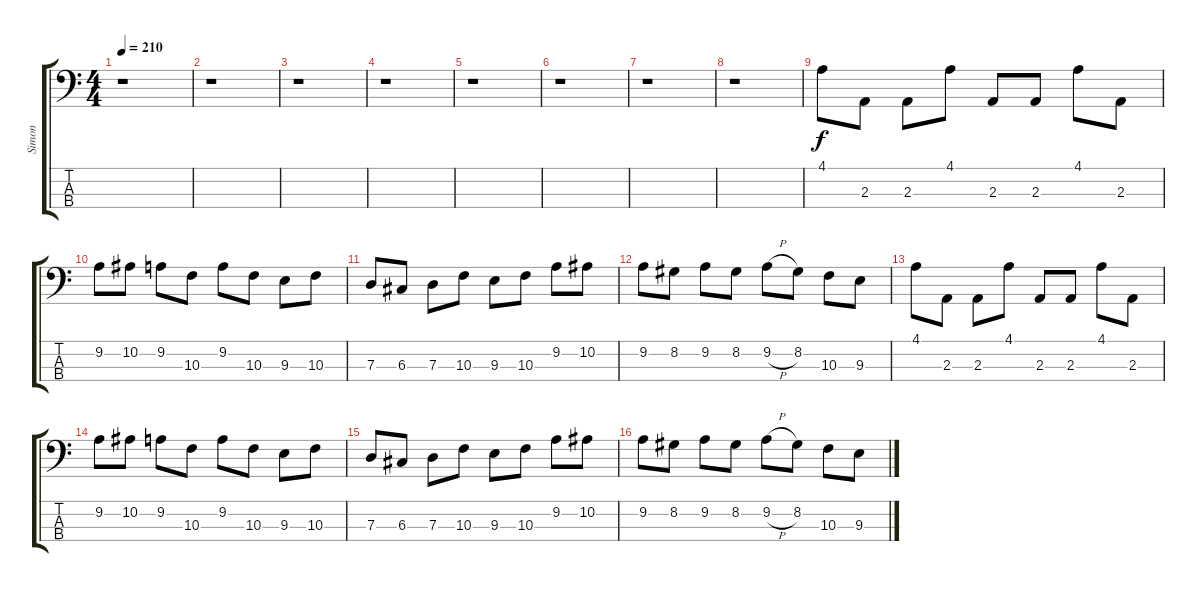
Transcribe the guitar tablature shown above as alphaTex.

\track ("Simon" "Simon") {instrument electricbassfinger}
\staff {score tabs}
\tuning (F2 C2 G1 D1) {hide}
\ts (4 4)
\tempo 210
\clef f4
\ks c
r.1{dy f instrument electricbassfinger} |
r.1 |
r.1 |
r.1 |
r.1 |
r.1 |
r.1 |
r.1 |
4.1.8 2.3.8 2.3.8 4.1.8 2.3.8 2.3.8 4.1.8 2.3.8 |
9.2.8 10.2.8 9.2.8 10.3.8 9.2.8 10.3.8 9.3.8 10.3.8 |
7.3.8 6.3.8 7.3.8 10.3.8 9.3.8 10.3.8 9.2.8 10.2.8 |
9.2.8 8.2.8 9.2.8 8.2.8 9.2{h}.8 8.2.8 10.3.8 9.3.8 |
4.1.8 2.3.8 2.3.8 4.1.8 2.3.8 2.3.8 4.1.8 2.3.8 |
9.2.8 10.2.8 9.2.8 10.3.8 9.2.8 10.3.8 9.3.8 10.3.8 |
7.3.8 6.3.8 7.3.8 10.3.8 9.3.8 10.3.8 9.2.8 10.2.8 |
9.2.8 8.2.8 9.2.8 8.2.8 9.2{h}.8 8.2.8 10.3.8 9.3.8
